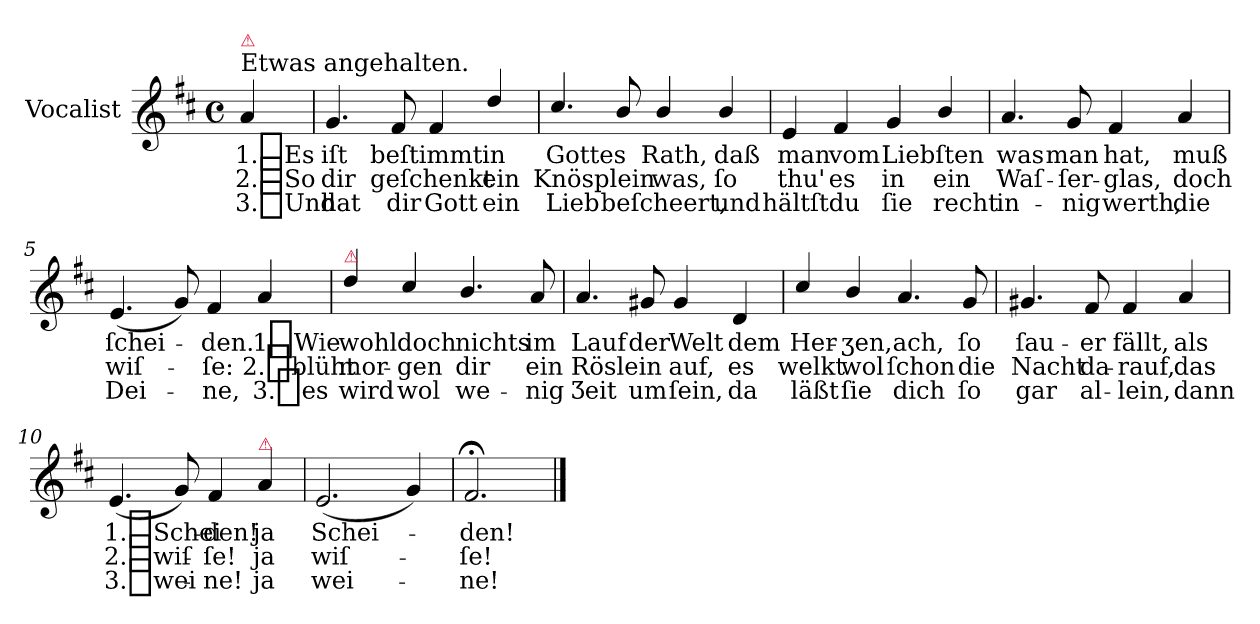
**kern	**text	**text	**text
*part1	*part1	*part1	*part1
*staff1	*staff1	*staff1	*staff1
*I"Vocalist	*	*	*
*clefG2	*	*	*
*k[f#c#]	*	*	*
*D:	*	*	*
*M4/4	*	*	*
*met(c)	*	*	*
=	=	=	=
!LO:TX:a:t=Etwas angehalten.	!	!	!
!LO:TX:a:color=crimson:t=⚠	!	!	!
4a	1._Es	2._So	3._Und
=1	=1	=1	=1
4.g	iſt	dir	hat
8f#	beſtimmt	geſchenkt	dir
4f#	.	.	Gott
4dd/	in	ein	ein
=2	=2	=2	=2
4.cc#/	Gottes	Knösplein	Lieb
8b/	.	.	beſcheert,
4b/	Rath,	was,	.
4b/	daß	ſo	und
=3	=3	=3	=3
4e	man	thu'	hältſt
4f#	vom	es	du
4g	Liebſten	in	ſie
4b/	.	ein	recht
=4	=4	=4	=4
4.a	was	Waſ-	in-
8g	man	-ſer-	-nig
4f#	hat,	-glas,	werth,
4a	muß	doch	die
=5	=5	=5	=5
(4.e	ſchei-	wiſ-	Dei-
8g)	.	.	.
4f#	-den.	-ſe:	-ne,
4a	1_Wie	2._blüht	3._es
=6	=6	=6	=6
!LO:TX:a:color=crimson:t=⚠	!	!	!
4dd/	wohl	mor-	wird
4cc#/	doch	-gen	wol
4.b/	nichts	dir	we-
8a/	im	ein	-nig
=7	=7	=7	=7
4.a	Lauf	Röslein	Ʒeit
8g#X	der	.	um
4g#	Welt	auf,	ſein,
4d	dem	es	da
=8	=8	=8	=8
4cc#/	Her-	welkt	läßt
4b/	-ʒen,	wol	ſie
4.a/	ach,	ſchon	dich
8g	ſo	die	ſo
=9	=9	=9	=9
4.g#X	ſau-	Nacht	gar
8f#	-er	da-	al-
4f#	fällt,	-rauf,	-lein,
4a	als	das	dann
=10	=10	=10	=10
(4.e	1._Schei-	2._wiſ-	3._wei-
8g)	.	.	.
4f#	-den!	-ſe!	-ne!
!LO:TX:a:color=crimson:t=⚠	!	!	!
4a	ja	ja	ja
=11	=11	=11	=11
(2.e	Schei-	wiſ-	wei-
4g)	.	.	.
=12	=12	=12	=12
2.f#;<	-den!	-ſe!	-ne!
==	==	==	==
*-	*-	*-	*-
